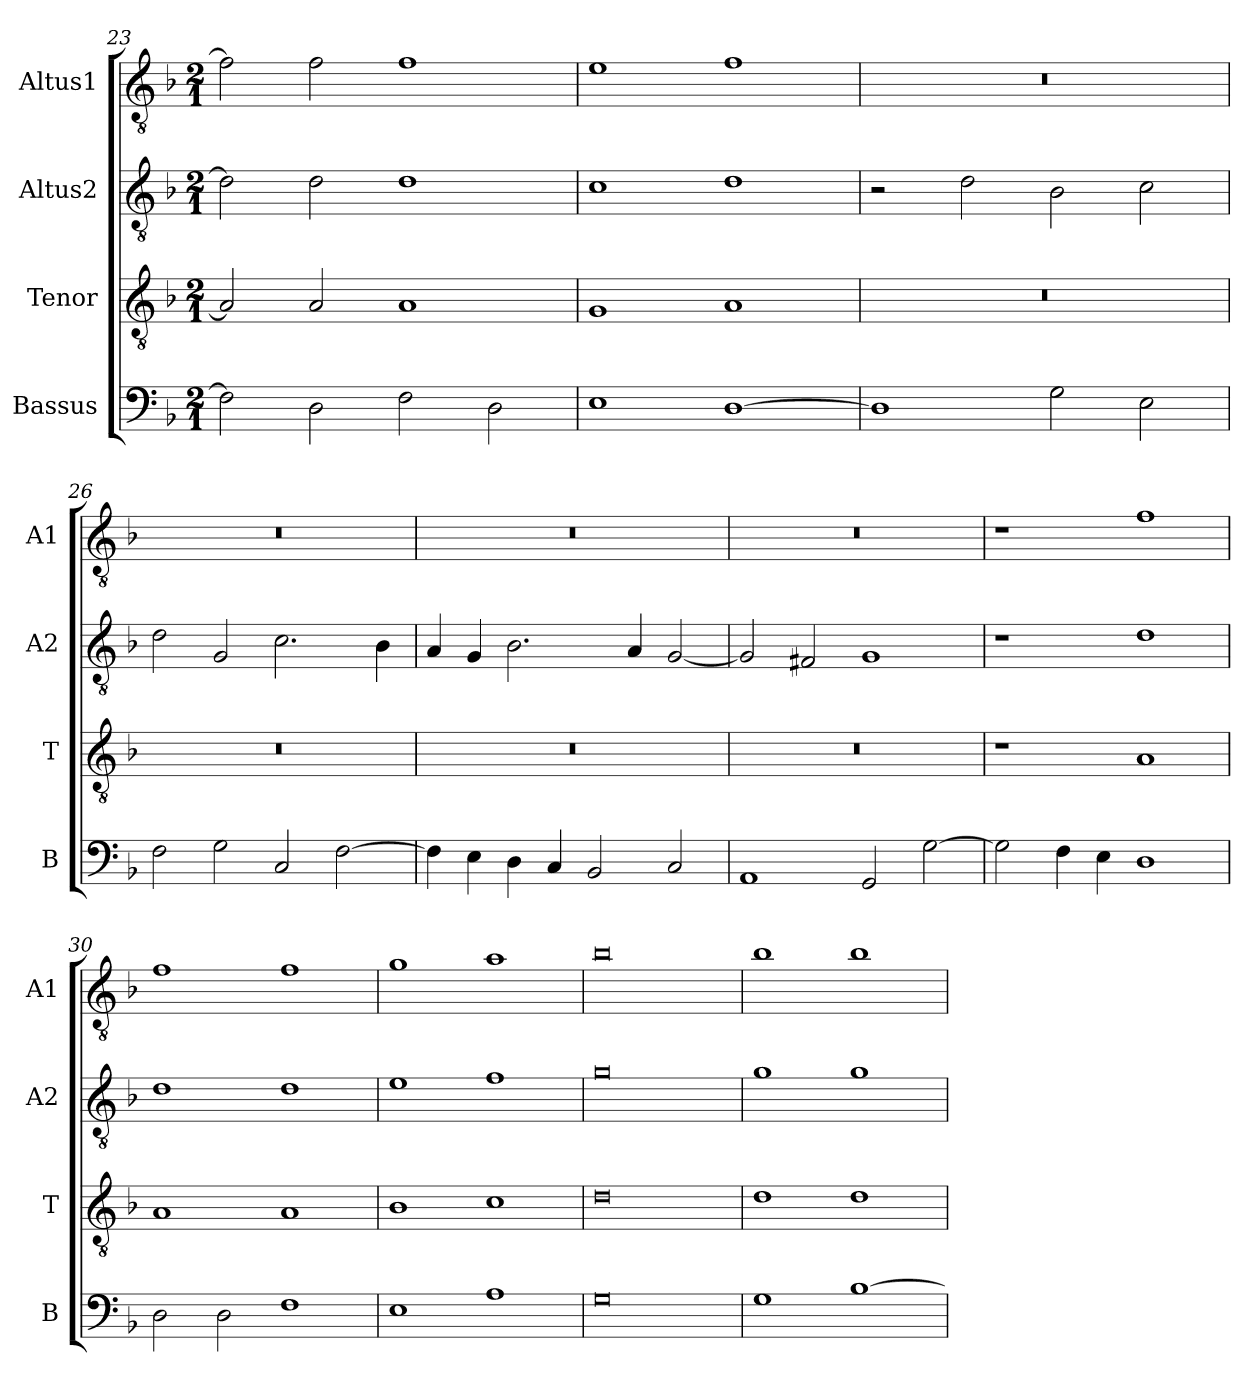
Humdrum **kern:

**kern	**kern	**kern	**kern
*part4	*part3	*part2	*part1
*staff4	*staff3	*staff2	*staff1
*I"Bassus	*I"Tenor	*I"Altus2	*I"Altus1
*I'B	*I'T	*I'A2	*I'A1
*clefF4	*clefGv2	*clefGv2	*clefGv2
*k[b-]	*k[b-]	*k[b-]	*k[b-]
*M2/1	*M2/1	*M2/1	*M2/1
=23	=23	=23	=23
2F\]	2A/]	2d\]	2f\]
2D\	2A/	2d\	2f\
2F\	1A	1d	1f
2D\	.	.	.
=24	=24	=24	=24
1E	1G	1c	1e
[1D	1A	1d	1f
=25	=25	=25	=25
1D]	0r	2r	0r
.	.	2d\	.
2G\	.	2B-\	.
2E\	.	2c\	.
=26	=26	=26	=26
2F\	0r	2d\	0r
2G\	.	2G/	.
2C/	.	2.c\	.
[2F\	.	.	.
.	.	4B-\	.
=27	=27	=27	=27
4F\]	0r	4A/	0r
4E\	.	4G/	.
4D\	.	2.B-\	.
4C/	.	.	.
2BB-/	.	.	.
.	.	4A/	.
2C/	.	[2G/	.
=28	=28	=28	=28
1AA	0r	2G/]	0r
.	.	2F#X/	.
2GG/	.	1G	.
[2G\	.	.	.
=29	=29	=29	=29
2G\]	1r	1r	1r
4F\	.	.	.
4E\	.	.	.
1D	1A	1d	1f
=30	=30	=30	=30
2D\	1A	1d	1f
2D\	.	.	.
1F	1A	1d	1f
=31	=31	=31	=31
1E	1B-	1e	1g
1A	1c	1f	1a
=32	=32	=32	=32
0G	0d	0g	0b-
=33	=33	=33	=33
1G	1d	1g	1b-
[1B-	1d	1g	1b-
=	=	=	=
*-	*-	*-	*-
